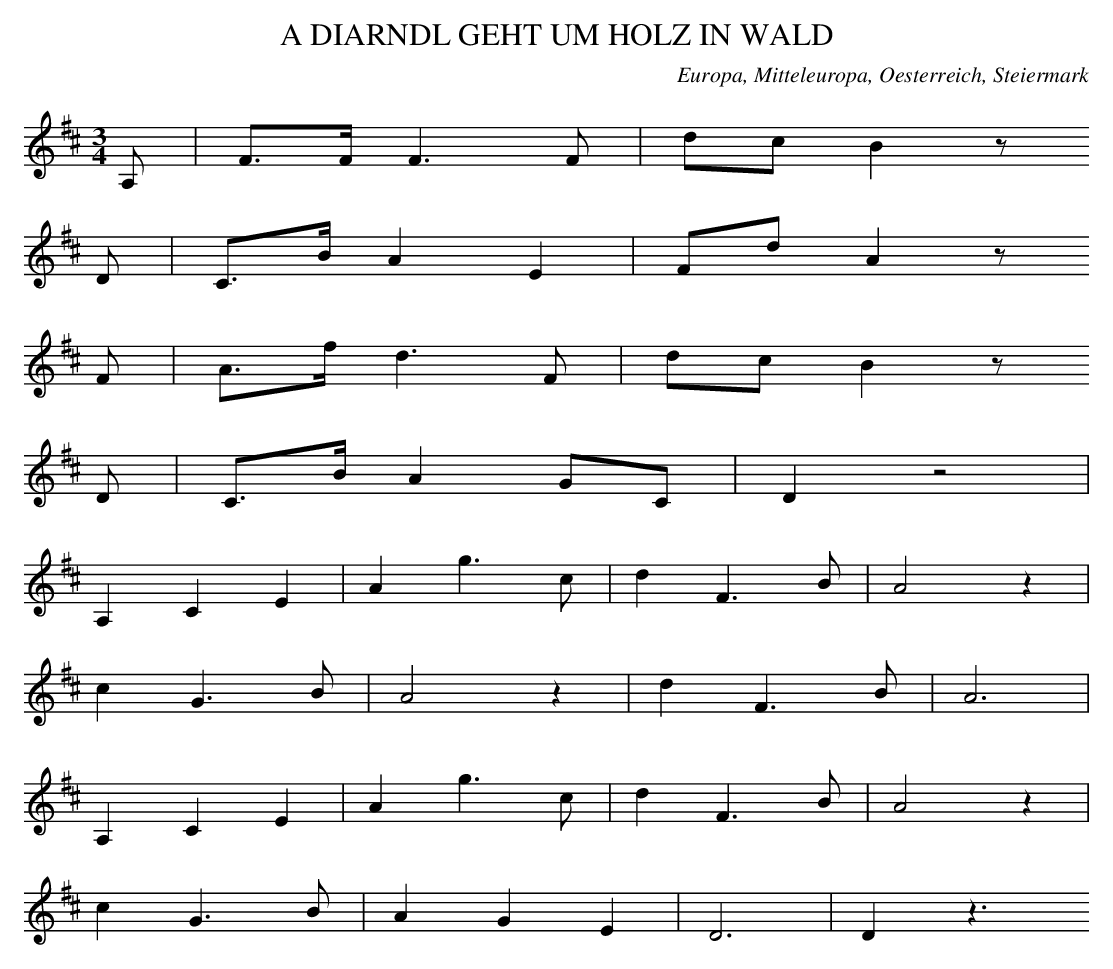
X:1
T: A DIARNDL GEHT UM HOLZ IN WALD
O: Europa, Mitteleuropa, Oesterreich, Steiermark
M: 3/4
L: 1/16
K: D
A,2 | F3FF6F2 | d2c2B4z2
D2 | C3BA4E4 | F2d2A4z2
F2 | A3fd6F2 | d2c2B4z2
D2 | C3BA4G2C2 | D4z8 |
A,4C4E4 | A4g6c2 | d4F6B2 | A8z4 |
c4G6B2 | A8z4 | d4F6B2 | A12 |
A,4C4E4 | A4g6c2 | d4F6B2 | A8z4 |
c4G6B2 | A4G4E4 | D12 | D4z6
